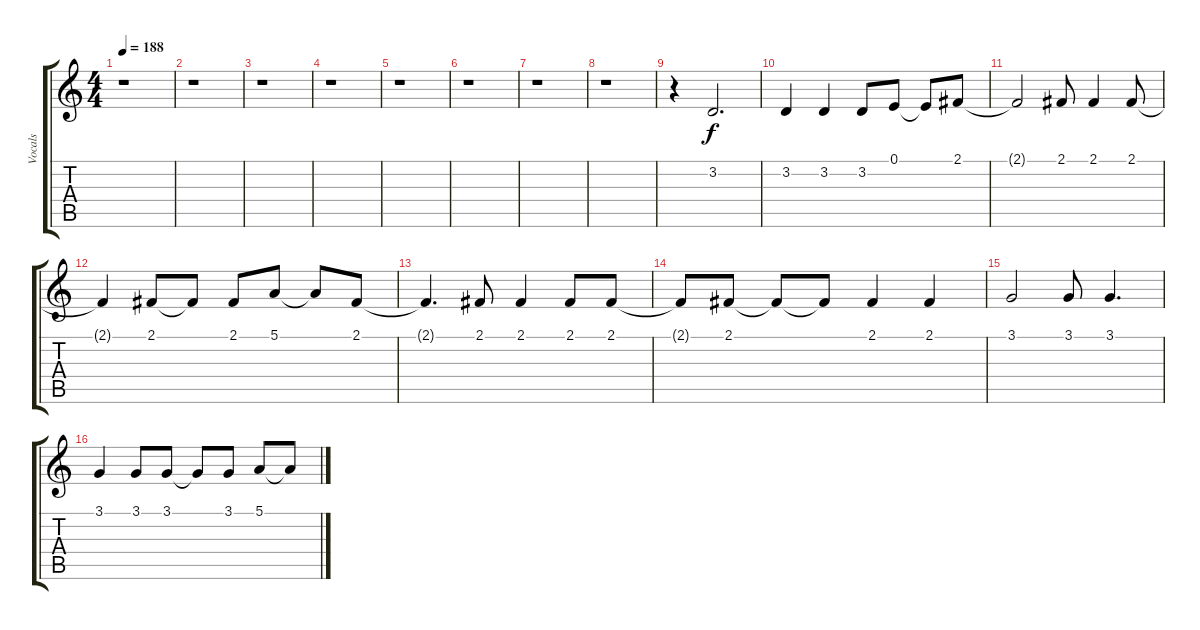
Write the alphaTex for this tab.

\track ("Vocals" "Vocals") {instrument tangoaccordion}
\staff {score tabs}
\tuning (E4 B3 G3 D3 A2 E2) {hide}
\ts (4 4)
\tempo 188
\clef g2
\ks c
r.1{dy f} |
r.1 |
r.1 |
r.1 |
r.1 |
r.1 |
r.1 |
r.1 |
r.4 3.2.2{d} |
3.2.4 3.2.4 3.2.8 0.1.8 0.1{t}.8 2.1.8 |
2.1{t}.2 2.1.8 2.1.4 2.1.8 |
2.1{t}.4 2.1.8 2.1{t}.8 2.1.8 5.1.8 5.1{t}.8 2.1.8 |
2.1{t}.4{d} 2.1.8 2.1.4 2.1.8 2.1.8 |
2.1{t}.8 2.1.8 2.1{t}.8 2.1{t}.8 2.1.4 2.1.4 |
3.1.2 3.1.8 3.1.4{d} |
3.1.4 3.1.8 3.1.8 3.1{t}.8 3.1.8 5.1.8 5.1{t}.8
